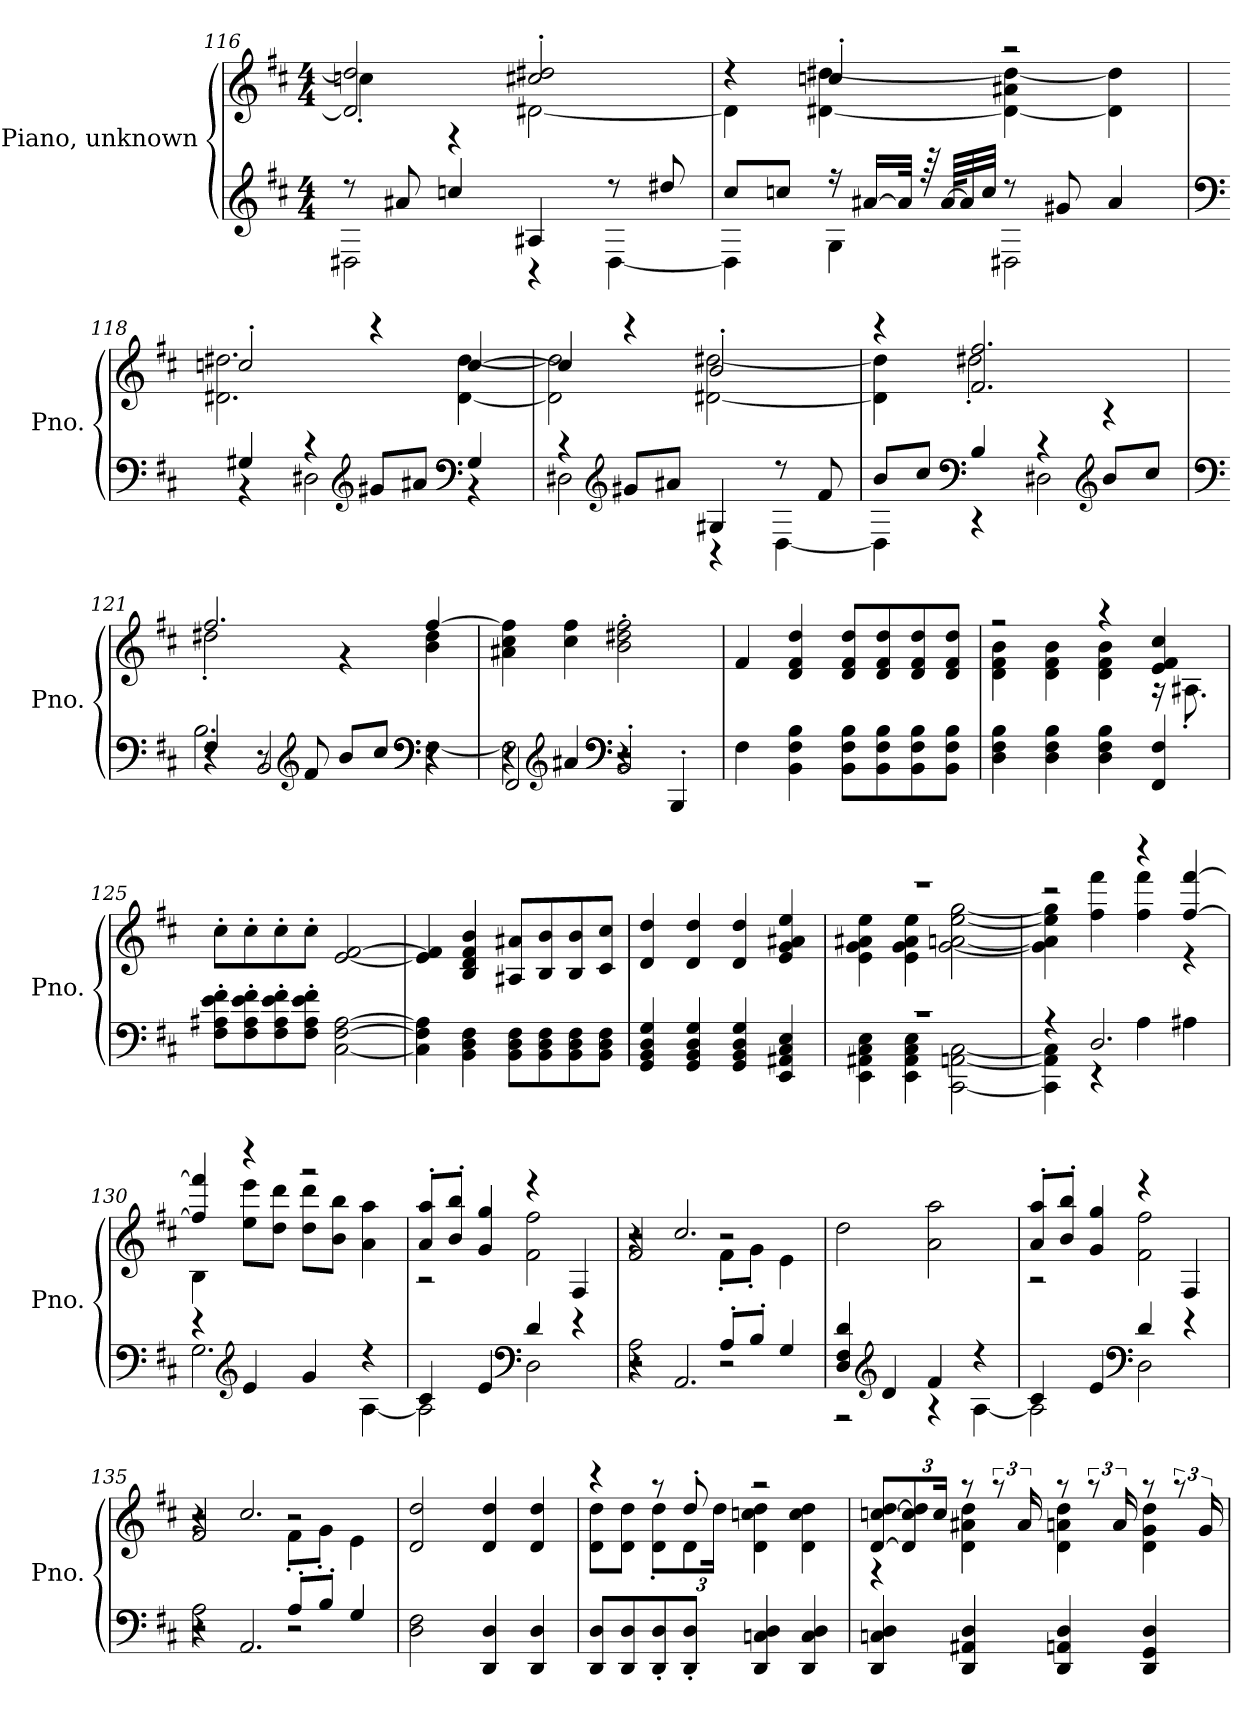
**kern	**kern
*part1	*part1
*staff2	*staff1
*I"Piano, unknown	*
*I'Pno.	*
*clefG2	*clefG2
*k[f#c#]	*k[f#c#]
*M4/4	*M4/4
=116	=116
*^	*^
8r	2D#X\	2d#/] 2dd#/]	4ccn'\
8a#X/	.	.	.
4ccn/	.	.	4r
4A#X/	4r	2cc#X/' 2dd#X/'	[2d#X\
8r	[4D#\	.	.
8dd#X/	.	.	.
!!LO:PB:g=z	!!
=117	=117	=117	=117
8cc#/L	4D#\]	4r	4d#\]
8ccn/J	.	.	.
16r	4G\	4ccn'/	[4d#X\ [4dd#X\
[16a#X/LL	.	.	.
32a#/JJk]	.	.	.
64r	.	.	.
[64a#/KLLL	.	.	.
32a#/]	.	.	.
32cc/JJJ	.	.	.
8r	2D#X\	2r	4d#\_ 4a#X\ 4dd#\_
8g#X/	.	.	.
4a#/	.	.	4d#\] 4dd#\]
=118	=118	=118	=118
*clefF4	*	*	*
4G#X/	4r	2ccn'/	2.d#X\ 2.dd#X\
4r	2D#X\	.	.
*clefG2	*	*	*
8g#X/L	.	4r	.
8a#X/J	.	.	.
*clefF4	*	*	*
4G#/	4r	[4cc/	[4d#\ [4dd#\
=119	=119	=119	=119
4r	2D#X\	4cc/]	2d#\] 2dd#\]
*clefG2	*	*	*
8g#X/L	.	4r	.
8a#X/J	.	.	.
4G#X/	4r	2b'/	[2d#X\ [2dd#X\
8r	[4D#\	.	.
8f#/	.	.	.
!!LO:LB:g=z	!!
=120	=120	=120	=120
8b/L	4D#\]	4r	4d#\] 4dd#\]
8cc#/J	.	.	.
*clefF4	*	*	*
4B/	4r	2.f#/ 2.ff#/	2dd#X'\
4r	2D#X\	.	.
*clefG2	*	*	*
8b/L	.	.	4r
8cc#/J	.	.	.
*v	*v	*	*
=121	=121	=121
*clefF4	*	*
*^	*	*
*	*^	*	*
4F#/	2.B\	4r	2.ff#/	2dd#X'\
8r	.	2BB/	.	.
*clefG2	*	*	*	*
8f#/	.	.	.	.
8b/L	.	.	.	4r
8cc#/J	.	.	.	.
*clefF4	*	*	*	*
4r	[4F#\	4r	[4ff#/	4b\ 4dd#\
*	*	*	*v	*v
=122	=122	=122	=122
4r	2F#\]	2FF#/	4a#X\ 4cc#\ 4ff#\]
*clefG2	*	*	*
4a#X/	.	.	4cc#\ 4ff#\
*clefF4	*	*	*
4r	2r	2BB'/	2b\' 2dd#X\' 2ff#\'
4BBB'/	.	.	.
*v	*v	*v	*
=123	=123
4F#\	4f#/
4BB\ 4F#\ 4B\	4d/ 4f#/ 4dd/
8BB\ 8F#\ 8B\L	8d/ 8f#/ 8dd/L
8BB\ 8F#\ 8B\	8d/ 8f#/ 8dd/
8BB\ 8F#\ 8B\	8d/ 8f#/ 8dd/
8BB\ 8F#\ 8B\J	8d/ 8f#/ 8dd/J
!!LO:LB:g=z
=124	=124
*	*^
4D\ 4F#\ 4B\	2r	4d\ 4f#\ 4b\
4D\ 4F#\ 4B\	.	4d\ 4f#\ 4b\
4D\ 4F#\ 4B\	4r	4d\ 4f#\ 4b\
4FF#/ 4F#/	4e/ 4f#/ 4cc#/	16r
.	.	8.A#X'\
*	*v	*v
=125	=125
8F#\' 8A#X\' 8e\' 8f#\'L	8cc#'\L
8F#\' 8A#\' 8e\' 8f#\'	8cc#'\
8F#\' 8A#\' 8e\' 8f#\'	8cc#'\
8F#\' 8A#\' 8e\' 8f#\'J	8cc#'\J
[2C#\ [2F#\ [2A#\	[2e/ [2f#/
=126	=126
4C#\] 4F#\] 4A#\]	4e/] 4f#/]
4BB\ 4D\ 4F#\	4B/ 4d/ 4f#/ 4b/
8BB\ 8D\ 8F#\L	8A#X/ 8a#X/L
8BB\ 8D\ 8F#\	8B/ 8b/
8BB\ 8D\ 8F#\	8B/ 8b/
8BB\ 8D\ 8F#\J	8c#/ 8cc#/J
=127	=127
4GG/ 4BB/ 4D/ 4G/	4d/ 4dd/
4GG/ 4BB/ 4D/ 4G/	4d/ 4dd/
4GG/ 4BB/ 4D/ 4G/	4d/ 4dd/
4EE/ 4AA#X/ 4C#/ 4E/	4e/ 4g/ 4a#X/ 4ee/
=128	=128
*^	*^
1r	4EE\ 4AA#X\ 4C#\ 4E\	1r	4e\ 4g\ 4a#X\ 4ee\
.	4EE\ 4AA#\ 4C#\ 4E\	.	4e\ 4g\ 4a#\ 4ee\
.	[2CC#\ [2AAn\ [2C#\	.	[2g\ [2an\ [2ee\ [2gg\
!!LO:LB:g=z	!!
=129	=129	=129	=129
4r	4CC#\] 4AA\] 4C#\]	2r	4g\] 4a\] 4ee\] 4gg\]
2.D/	4r	.	4ff#\ 4fff#\
.	4A\	4r	4ff#\ 4fff#\
.	4A#X\	[4ff#/ [4fff#/	4r
=130	=130	=130	=130
4r	2.G\	4ff#/] 4fff#/]	4B\
*clefG2	*	*	*
4e/	.	4r	8ee\ 8eee\L
.	.	.	8dd\ 8ddd\J
4g/	.	2r	8dd\ 8ddd\L
.	.	.	8b\ 8bb\J
4r	[4A\	.	4a\ 4aa\
=131	=131	=131	=131
4c#/	2A\]	8a/' 8aa/'L	2r
.	.	8b/' 8bb/'J	.
4e/	.	4g/ 4gg/	.
*clefF4	*	*	*
4d/	2D\	4r	2f#\ 2ff#\
4r	.	4F#/	.
=132	=132	=132	=132
*	*^	*	*^
2r	2A\	4r	4r	2r	2f#/
.	.	2.AA/	2.cc#/	.	.
8A'/L	2r	.	.	8f#'\L	2r
8B'/J	.	.	.	8g'\J	.
4G/	.	.	.	4e\	.
*	*v	*v	*	*	*
*	*	*v	*v	*v
=133	=133	=133
4D/ 4F#/ 4d/	2r	2dd\
*clefG2	*	*
4d/	.	.
4f#/	4r	2a\ 2aa\
4r	[4A\	.
!!LO:LB:g=z
=134	=134	=134
*	*	*^
4c#/	2A\]	8a/' 8aa/'L	2r
.	.	8b/' 8bb/'J	.
4e/	.	4g/ 4gg/	.
*clefF4	*	*	*
4d/	2D\	4r	2f#\ 2ff#\
4r	.	4F#/	.
=135	=135	=135	=135
*	*^	*	*^
2r	2A\	4r	4r	2r	2f#/
.	.	2.AA/	2.cc#/	.	.
8A'/L	2r	.	.	8f#'\L	2r
8B'/J	.	.	.	8g'\J	.
4G/	.	.	.	4e\	.
*v	*v	*v	*	*	*
*	*v	*v	*v
=136	=136
2D\ 2F#\	2d/ 2dd/
4DD/ 4D/	4d/ 4dd/
4DD/ 4D/	4d/ 4dd/
=137	=137
*	*^
8DD/ 8D/L	4r	8d\ 8dd\L
8DD/ 8D/	.	8d\ 8dd\J
8DD/' 8D/'	8r	8d\' 8dd\'L
*	*	*Xbrackettup
8DD/' 8D/'J	8dd'/	12d\
.	.	24dd\Jk
4DD/ 4Cn/ 4D/	2r	4d\ 4ccn\ 4dd\
4DD/ 4C/ 4D/	.	4d\ 4cc\ 4dd\
!!LO:LB:g=z	!!
=138	=138	=138
4DD/ 4Cn/ 4D/	[8d/ [8ccn/ [8dd/L	4r
.	12d/] 12cc/] 12dd/]	.
.	24cc/Jk	.
4DD/ 4AA#X/ 4D/	8r	4d\ 4a#X\ 4dd\
*	*brackettup	*
.	12r	.
.	24a#/	.
4DD/ 4AAn/ 4D/	8r	4d\ 4an\ 4dd\
.	12r	.
.	24a/	.
4DD/ 4GG/ 4D/	8r	4d\ 4g\ 4dd\
.	12r	.
.	24g/	.
*	*v	*v
=	=
*-	*-
